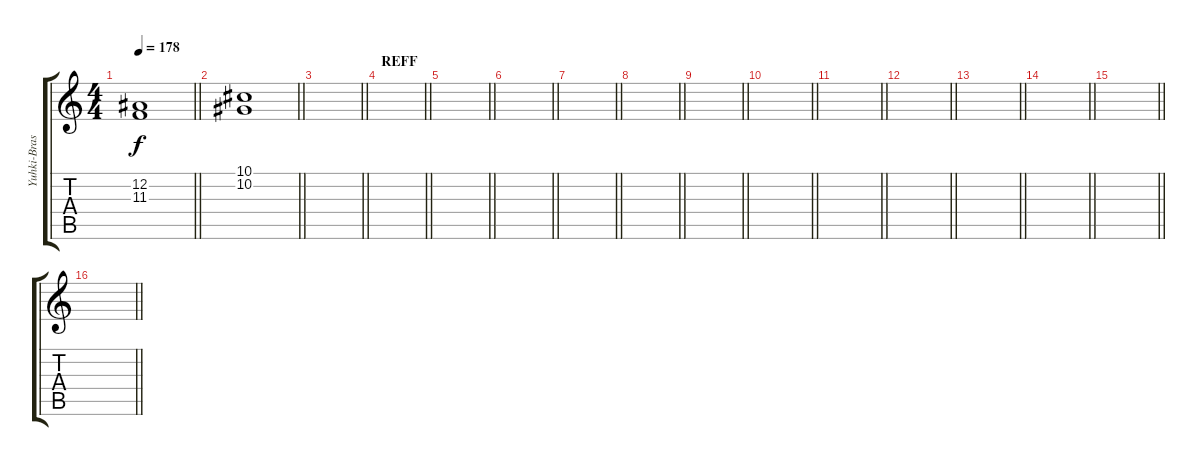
\track ("Yuhki-Brass" "Yuhki-Bras") {instrument brasssection}
\staff {score tabs}
\tuning (Eb4 Bb3 Gb3 Db3 Ab2 Eb2) {hide}
\ts (4 4)
\tempo 178
\clef g2
\barLineRight lightlight
\ks c
(12.2 11.3).1{dy f} |
\barLineRight lightlight
(10.1 10.2).1 |
\barLineRight lightlight
|
\section ("" "REFF")
\barLineRight lightlight
|
\barLineRight lightlight
|
\barLineRight lightlight
|
\barLineRight lightlight
|
\barLineRight lightlight
|
\barLineRight lightlight
|
\barLineRight lightlight
|
\barLineRight lightlight
|
\barLineRight lightlight
|
\barLineRight lightlight
|
\barLineRight lightlight
|
\barLineRight lightlight
|
\barLineRight lightlight
